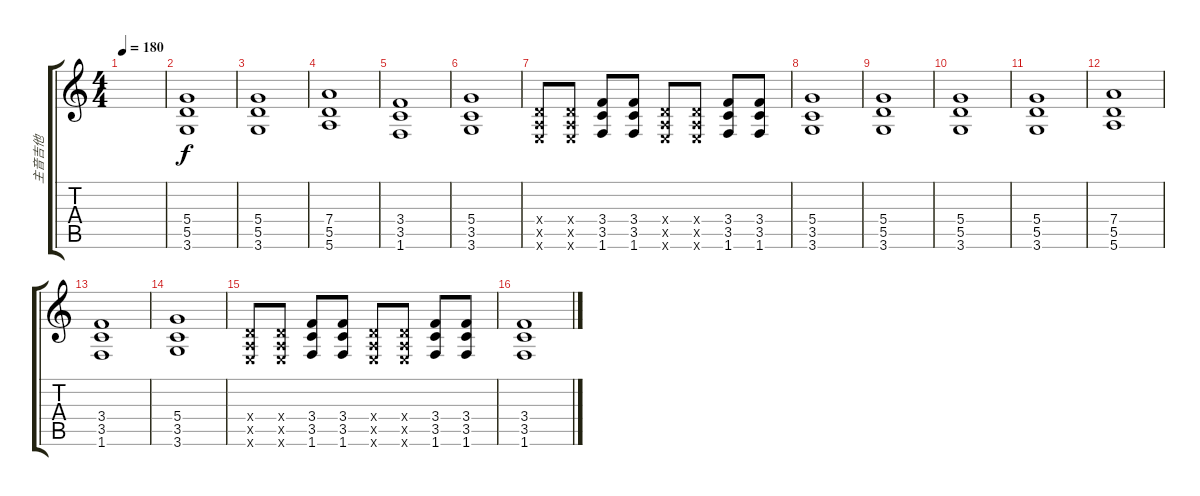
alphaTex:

\track ("主音吉他" "主音吉他") {instrument distortionguitar}
\staff {score tabs}
\tuning (E4 B3 G3 D3 A2 E2) {hide}
\ts (4 4)
\tempo 180
\clef g2
\ks c
|
(5.4 5.5 3.6).1 |
(5.4 5.5 3.6).1 |
(7.4 5.5 5.6).1 |
(3.4 3.5 1.6).1 |
(5.4 3.5 3.6).1 |
(0.4{x} 0.5{x} 0.6{x}).8 (0.4{x} 0.5{x} 0.6{x}).8 (3.4 3.5 1.6).8 (3.4 3.5 1.6).8 (0.4{x} 0.5{x} 0.6{x}).8 (0.4{x} 0.5{x} 0.6{x}).8 (3.4 3.5 1.6).8 (3.4 3.5 1.6).8 |
(5.4 3.5 3.6).1 |
(5.4 5.5 3.6).1 |
(5.4 5.5 3.6).1 |
(5.4 5.5 3.6).1 |
(7.4 5.5 5.6).1 |
(3.4 3.5 1.6).1 |
(5.4 3.5 3.6).1 |
(0.4{x} 0.5{x} 0.6{x}).8 (0.4{x} 0.5{x} 0.6{x}).8 (3.4 3.5 1.6).8 (3.4 3.5 1.6).8 (0.4{x} 0.5{x} 0.6{x}).8 (0.4{x} 0.5{x} 0.6{x}).8 (3.4 3.5 1.6).8 (3.4 3.5 1.6).8 |
(3.4 3.5 1.6).1
